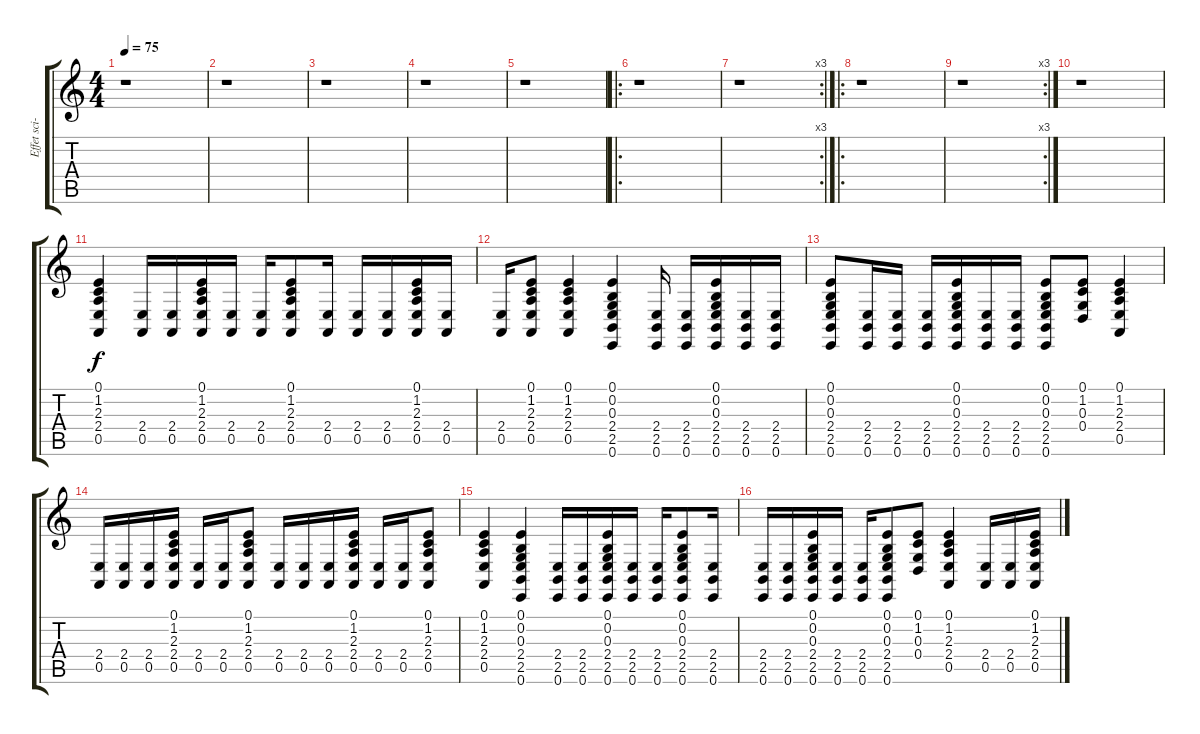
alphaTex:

\track ("Effet sci-fi" "Effet sci-") {instrument fx8scifi}
\staff {score tabs}
\tuning (E4 B3 G3 D3 A2 E2) {hide}
\ts (4 4)
\tempo 75
\clef g2
\ks c
r.1{dy f} |
r.1 |
r.1 |
r.1 |
r.1 |
\ro
r.1 |
\rc 3
r.1 |
\ro
r.1 |
\rc 3
r.1 |
r.1 |
(0.1 1.2 2.3 2.4 0.5).4 (2.4 0.5).16 (2.4 0.5).16 (0.1 1.2 2.3 2.4 0.5).16 (2.4 0.5).16 (2.4 0.5).16 (0.1 1.2 2.3 2.4 0.5).8 (2.4 0.5).16 (2.4 0.5).16 (2.4 0.5).16 (0.1 1.2 2.3 2.4 0.5).16 (2.4 0.5).16 |
(2.4 0.5).16 (0.1 1.2 2.3 2.4 0.5).8 (0.1 1.2 2.3 2.4 0.5).4 (0.1 0.2 0.3 2.4 2.5 0.6).4 (2.4 2.5 0.6).16 (2.4 2.5 0.6).16 (0.1 0.2 0.3 2.4 2.5 0.6).16 (2.4 2.5 0.6).16 (2.4 2.5 0.6).16 |
(0.1 0.2 0.3 2.4 2.5 0.6).8 (2.4 2.5 0.6).16 (2.4 2.5 0.6).16 (2.4 2.5 0.6).16 (0.1 0.2 0.3 2.4 2.5 0.6).16 (2.4 2.5 0.6).16 (2.4 2.5 0.6).16 (0.1 0.2 0.3 2.4 2.5 0.6).8 (0.1 1.2 0.3 0.4).8 (0.1 1.2 2.3 2.4 0.5).4 |
(2.4 0.5).16 (2.4 0.5).16 (2.4 0.5).16 (0.1 1.2 2.3 2.4 0.5).16 (2.4 0.5).16 (2.4 0.5).16 (0.1 1.2 2.3 2.4 0.5).8 (2.4 0.5).16 (2.4 0.5).16 (2.4 0.5).16 (0.1 1.2 2.3 2.4 0.5).16 (2.4 0.5).16 (2.4 0.5).16 (0.1 1.2 2.3 2.4 0.5).8 |
(0.1 1.2 2.3 2.4 0.5).4 (0.1 0.2 0.3 2.4 2.5 0.6).4 (2.4 2.5 0.6).16 (2.4 2.5 0.6).16 (0.1 0.2 0.3 2.4 2.5 0.6).16 (2.4 2.5 0.6).16 (2.4 2.5 0.6).16 (0.1 0.2 0.3 2.4 2.5 0.6).8 (2.4 2.5 0.6).16 |
(2.4 2.5 0.6).16 (2.4 2.5 0.6).16 (0.1 0.2 0.3 2.4 2.5 0.6).16 (2.4 2.5 0.6).16 (2.4 2.5 0.6).16 (0.1 0.2 0.3 2.4 2.5 0.6).8 (0.1 1.2 0.3 0.4).8 (0.1 1.2 2.3 2.4 0.5).4 (2.4 0.5).16 (2.4 0.5).16 (0.1 1.2 2.3 2.4 0.5).16
